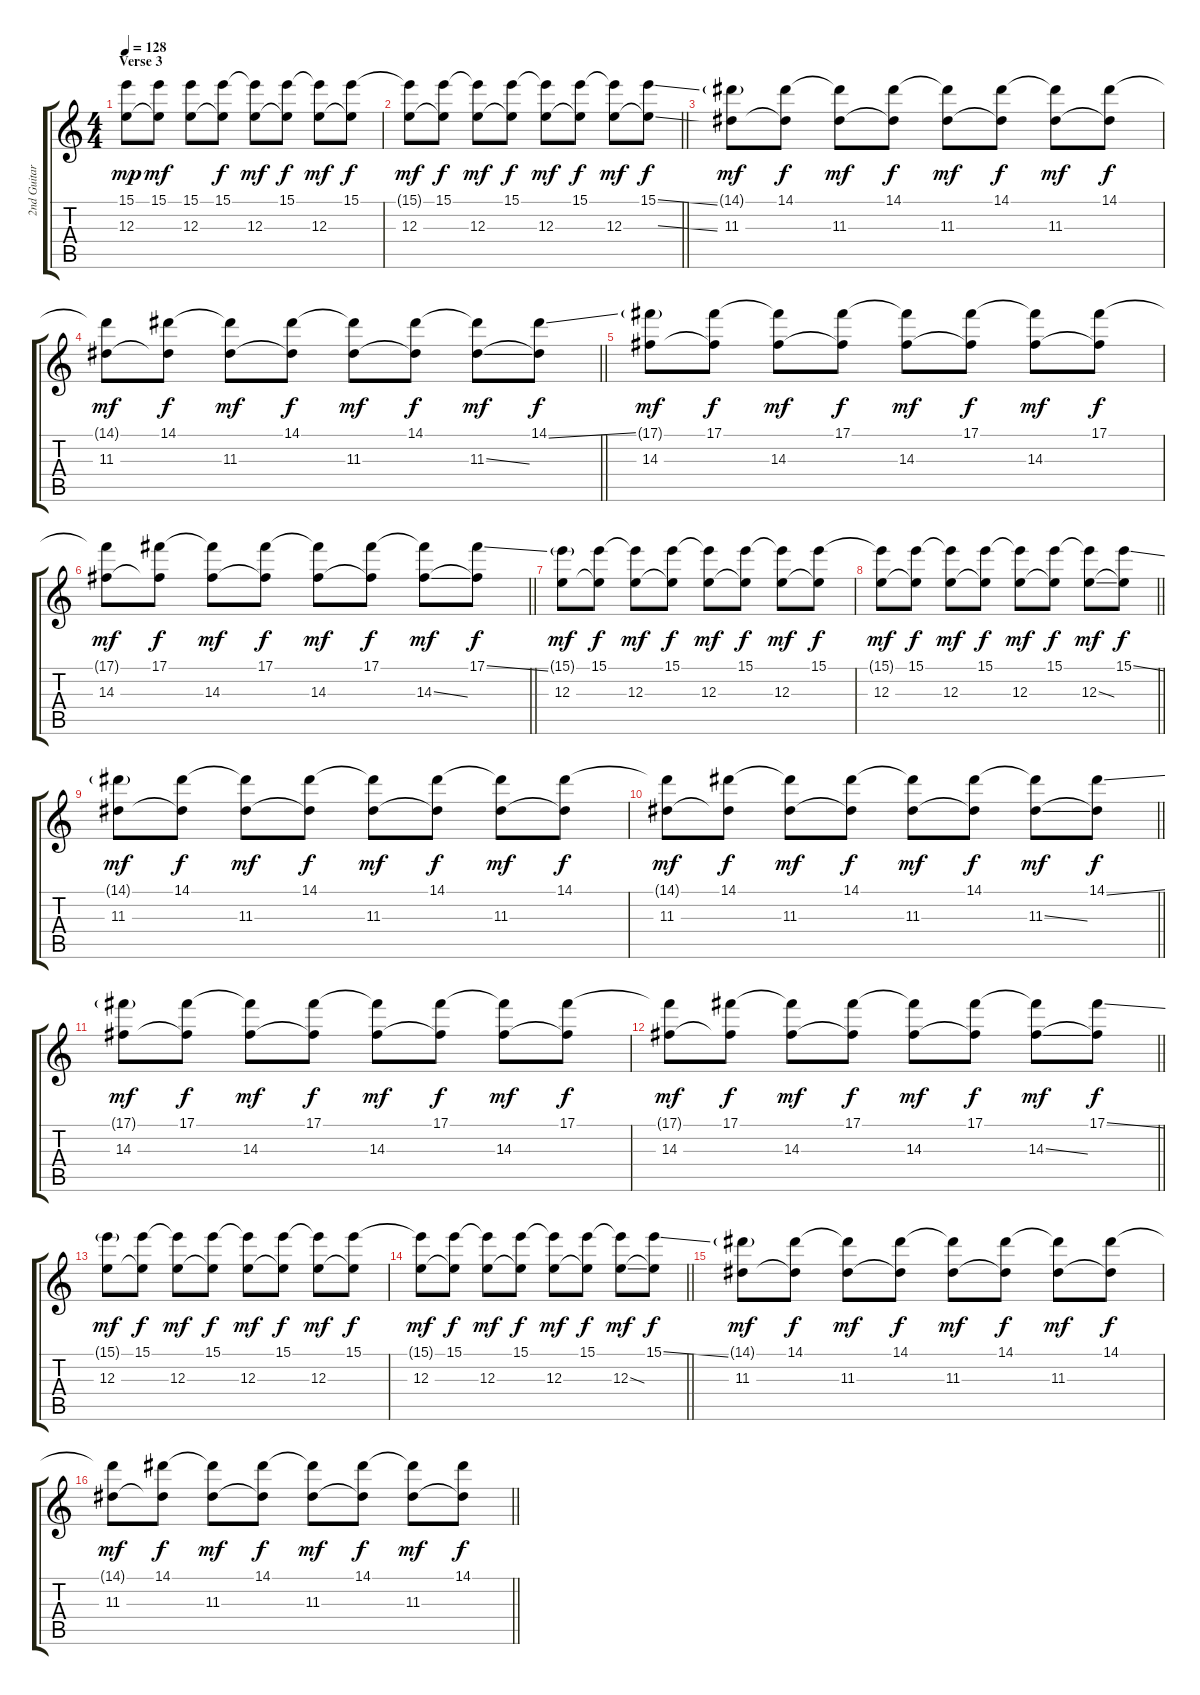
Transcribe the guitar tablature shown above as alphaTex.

\track ("2nd Guitar" "2nd Guitar") {instrument electricguitarjazz}
\staff {score tabs}
\tuning (Db4 Ab3 E3 B2 Gb2 Db2) {hide}
\ts (4 4)
\section ("" "Verse 3")
\tempo 128
\clef g2
\ks c
(15.1 12.3).8{dy mp} (15.1 12.3{t}).8{dy mf} (15.1 12.3).8 (15.1 12.3{t}).8{dy f} (15.1{t} 12.3).8{dy mf} (15.1 12.3{t}).8{dy f} (15.1{t} 12.3).8{dy mf} (15.1 12.3{t}).8{dy f} |
\barLineRight lightlight
(15.1{t} 12.3).8{dy mf} (15.1 12.3{t}).8{dy f} (15.1{t} 12.3).8{dy mf} (15.1 12.3{t}).8{dy f} (15.1{t} 12.3).8{dy mf} (15.1 12.3{t}).8{dy f} (15.1{t} 12.3).8{dy mf} (15.1{ss} 12.3{ss t}).8{dy f} |
(14.1{g} 11.3).8{dy mf} (14.1 11.3{t}).8{dy f} (14.1{t} 11.3).8{dy mf} (14.1 11.3{t}).8{dy f} (14.1{t} 11.3).8{dy mf} (14.1 11.3{t}).8{dy f} (14.1{t} 11.3).8{dy mf} (14.1 11.3{t}).8{dy f} |
\barLineRight lightlight
(14.1{t} 11.3).8{dy mf} (14.1 11.3{t}).8{dy f} (14.1{t} 11.3).8{dy mf} (14.1 11.3{t}).8{dy f} (14.1{t} 11.3).8{dy mf} (14.1 11.3{t}).8{dy f} (14.1{t} 11.3{ss}).8{dy mf} (14.1{ss} 11.3{t}).8{dy f} |
(17.1{g} 14.3).8{dy mf} (17.1 14.3{t}).8{dy f} (17.1{t} 14.3).8{dy mf} (17.1 14.3{t}).8{dy f} (17.1{t} 14.3).8{dy mf} (17.1 14.3{t}).8{dy f} (17.1{t} 14.3).8{dy mf} (17.1 14.3{t}).8{dy f} |
\barLineRight lightlight
(17.1{t} 14.3).8{dy mf} (17.1 14.3{t}).8{dy f} (17.1{t} 14.3).8{dy mf} (17.1 14.3{t}).8{dy f} (17.1{t} 14.3).8{dy mf} (17.1 14.3{t}).8{dy f} (17.1{t} 14.3{ss}).8{dy mf} (17.1{ss} 14.3{t}).8{dy f} |
(15.1{g} 12.3).8{dy mf} (15.1 12.3{t}).8{dy f} (15.1{t} 12.3).8{dy mf} (15.1 12.3{t}).8{dy f} (15.1{t} 12.3).8{dy mf} (15.1 12.3{t}).8{dy f} (15.1{t} 12.3).8{dy mf} (15.1 12.3{t}).8{dy f} |
\barLineRight lightlight
(15.1{t} 12.3).8{dy mf} (15.1 12.3{t}).8{dy f} (15.1{t} 12.3).8{dy mf} (15.1 12.3{t}).8{dy f} (15.1{t} 12.3).8{dy mf} (15.1 12.3{t}).8{dy f} (15.1{t} 12.3{ss}).8{dy mf} (15.1{ss} 12.3{t}).8{dy f} |
(14.1{g} 11.3).8{dy mf} (14.1 11.3{t}).8{dy f} (14.1{t} 11.3).8{dy mf} (14.1 11.3{t}).8{dy f} (14.1{t} 11.3).8{dy mf} (14.1 11.3{t}).8{dy f} (14.1{t} 11.3).8{dy mf} (14.1 11.3{t}).8{dy f} |
\barLineRight lightlight
(14.1{t} 11.3).8{dy mf} (14.1 11.3{t}).8{dy f} (14.1{t} 11.3).8{dy mf} (14.1 11.3{t}).8{dy f} (14.1{t} 11.3).8{dy mf} (14.1 11.3{t}).8{dy f} (14.1{t} 11.3{ss}).8{dy mf} (14.1{ss} 11.3{t}).8{dy f} |
(17.1{g} 14.3).8{dy mf} (17.1 14.3{t}).8{dy f} (17.1{t} 14.3).8{dy mf} (17.1 14.3{t}).8{dy f} (17.1{t} 14.3).8{dy mf} (17.1 14.3{t}).8{dy f} (17.1{t} 14.3).8{dy mf} (17.1 14.3{t}).8{dy f} |
\barLineRight lightlight
(17.1{t} 14.3).8{dy mf} (17.1 14.3{t}).8{dy f} (17.1{t} 14.3).8{dy mf} (17.1 14.3{t}).8{dy f} (17.1{t} 14.3).8{dy mf} (17.1 14.3{t}).8{dy f} (17.1{t} 14.3{ss}).8{dy mf} (17.1{ss} 14.3{t}).8{dy f} |
(15.1{g} 12.3).8{dy mf} (15.1 12.3{t}).8{dy f} (15.1{t} 12.3).8{dy mf} (15.1 12.3{t}).8{dy f} (15.1{t} 12.3).8{dy mf} (15.1 12.3{t}).8{dy f} (15.1{t} 12.3).8{dy mf} (15.1 12.3{t}).8{dy f} |
\barLineRight lightlight
(15.1{t} 12.3).8{dy mf} (15.1 12.3{t}).8{dy f} (15.1{t} 12.3).8{dy mf} (15.1 12.3{t}).8{dy f} (15.1{t} 12.3).8{dy mf} (15.1 12.3{t}).8{dy f} (15.1{t} 12.3{ss}).8{dy mf} (15.1{ss} 12.3{t}).8{dy f} |
(14.1{g} 11.3).8{dy mf} (14.1 11.3{t}).8{dy f} (14.1{t} 11.3).8{dy mf} (14.1 11.3{t}).8{dy f} (14.1{t} 11.3).8{dy mf} (14.1 11.3{t}).8{dy f} (14.1{t} 11.3).8{dy mf} (14.1 11.3{t}).8{dy f} |
\barLineRight lightlight
(14.1{t} 11.3).8{dy mf} (14.1 11.3{t}).8{dy f} (14.1{t} 11.3).8{dy mf} (14.1 11.3{t}).8{dy f} (14.1{t} 11.3).8{dy mf} (14.1 11.3{t}).8{dy f} (14.1{t} 11.3).8{dy mf} (14.1 11.3{t}).8{dy f}
